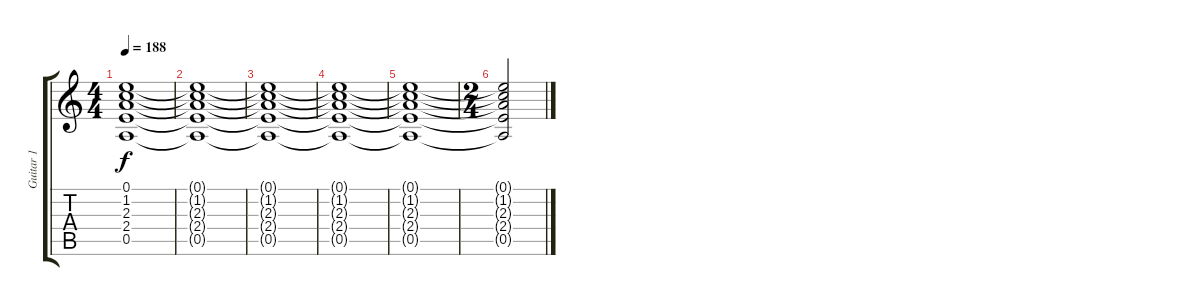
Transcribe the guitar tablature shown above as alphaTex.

\track ("Guitar 1" "Guitar 1") {instrument electricguitarclean}
\staff {score tabs}
\tuning (E4 B3 G3 D3 A2 E2) {hide}
\ts (4 4)
\tempo 188
\clef g2
\ks c
(0.1{t} 1.2{t} 2.3{t} 2.4{t} 0.5{t}).1{dy f} |
(0.1{t} 1.2{t} 2.3{t} 2.4{t} 0.5{t}).1 |
(0.1{t} 1.2{t} 2.3{t} 2.4{t} 0.5{t}).1 |
(0.1{t} 1.2{t} 2.3{t} 2.4{t} 0.5{t}).1 |
(0.1{t} 1.2{t} 2.3{t} 2.4{t} 0.5{t}).1 |
\ts (2 4)
(0.1{t} 1.2{t} 2.3{t} 2.4{t} 0.5{t}).2
